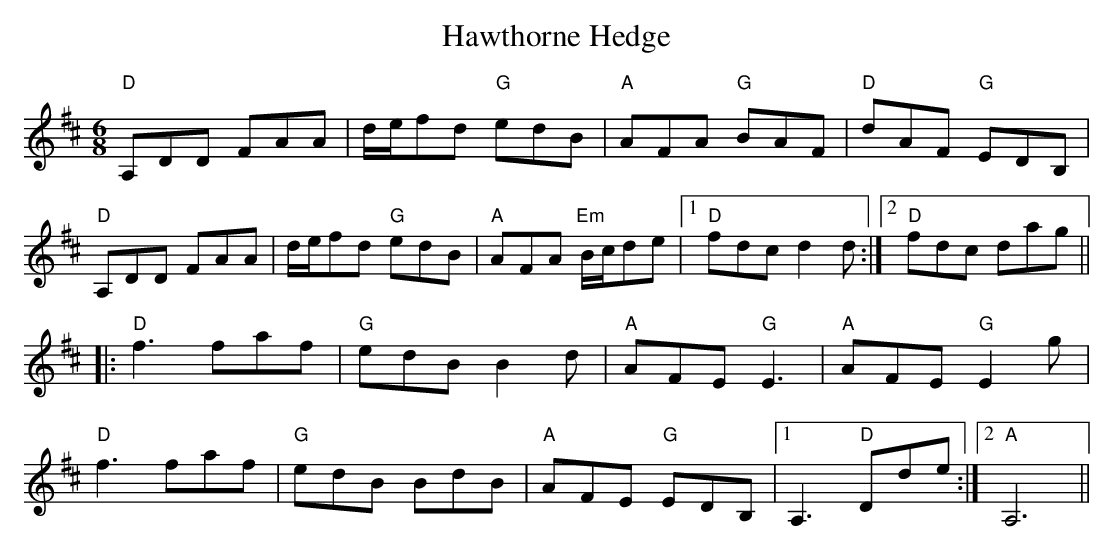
X:1
T:Hawthorne Hedge
M:6/8
L:1/8
K:Amix
"D"A,DD FAA|d/e/fd "G"edB|"A"AFA "G"BAF|"D"dAF "G"EDB,|
"D"A,DD FAA|d/e/fd "G"edB|"A"AFA "Em"B/c/de|1"D"fdc d2d:|2"D"fdc dag||
|:"D"f3 faf|"G"edB B2d|"A"AFE "G"E3|"A"AFE "G"E2g|
"D"f3 faf|"G"edB BdB|"A"AFE "G"EDB,|1A,3 "D"Dde:|2"A"A,6||
